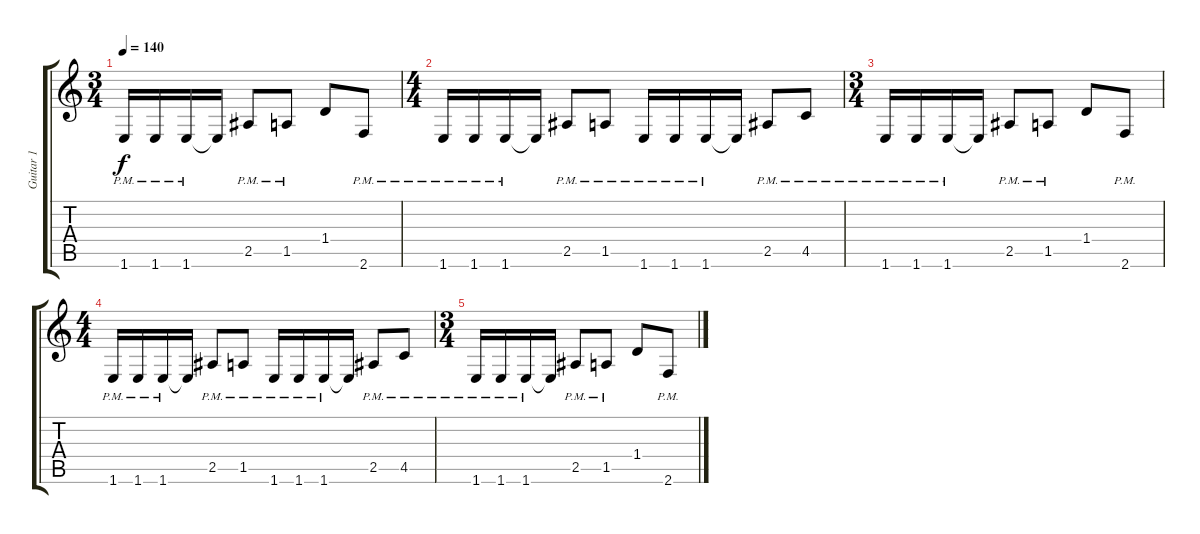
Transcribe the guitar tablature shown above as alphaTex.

\track ("Guitar 1" "Guitar 1") {instrument distortionguitar}
\staff {score tabs}
\tuning (Eb4 Bb3 Gb3 Db3 Ab2 Eb2) {hide}
\ts (3 4)
\tempo 140
\clef g2
\ks c
1.6{pm}.16{dy f} 1.6{pm}.16 1.6{pm}.16 1.6{t}.16 2.5{pm}.8 1.5{pm}.8 1.4.8 2.6{pm}.8 |
\ts (4 4)
1.6{pm}.16 1.6{pm}.16 1.6{pm}.16 1.6{t}.16 2.5{pm}.8 1.5{pm}.8 1.6{pm}.16 1.6{pm}.16 1.6{pm}.16 1.6{t}.16 2.5{pm}.8 4.5{pm}.8 |
\ts (3 4)
1.6{pm}.16 1.6{pm}.16 1.6{pm}.16 1.6{t}.16 2.5{pm}.8 1.5{pm}.8 1.4.8 2.6{pm}.8 |
\ts (4 4)
1.6{pm}.16{volume 0} 1.6{pm}.16 1.6{pm}.16 1.6{t}.16 2.5{pm}.8 1.5{pm}.8 1.6{pm}.16 1.6{pm}.16 1.6{pm}.16 1.6{t}.16 2.5{pm}.8 4.5{pm}.8 |
\ts (3 4)
1.6{pm}.16 1.6{pm}.16 1.6{pm}.16 1.6{t}.16 2.5{pm}.8 1.5{pm}.8 1.4.8 2.6{pm}.8
